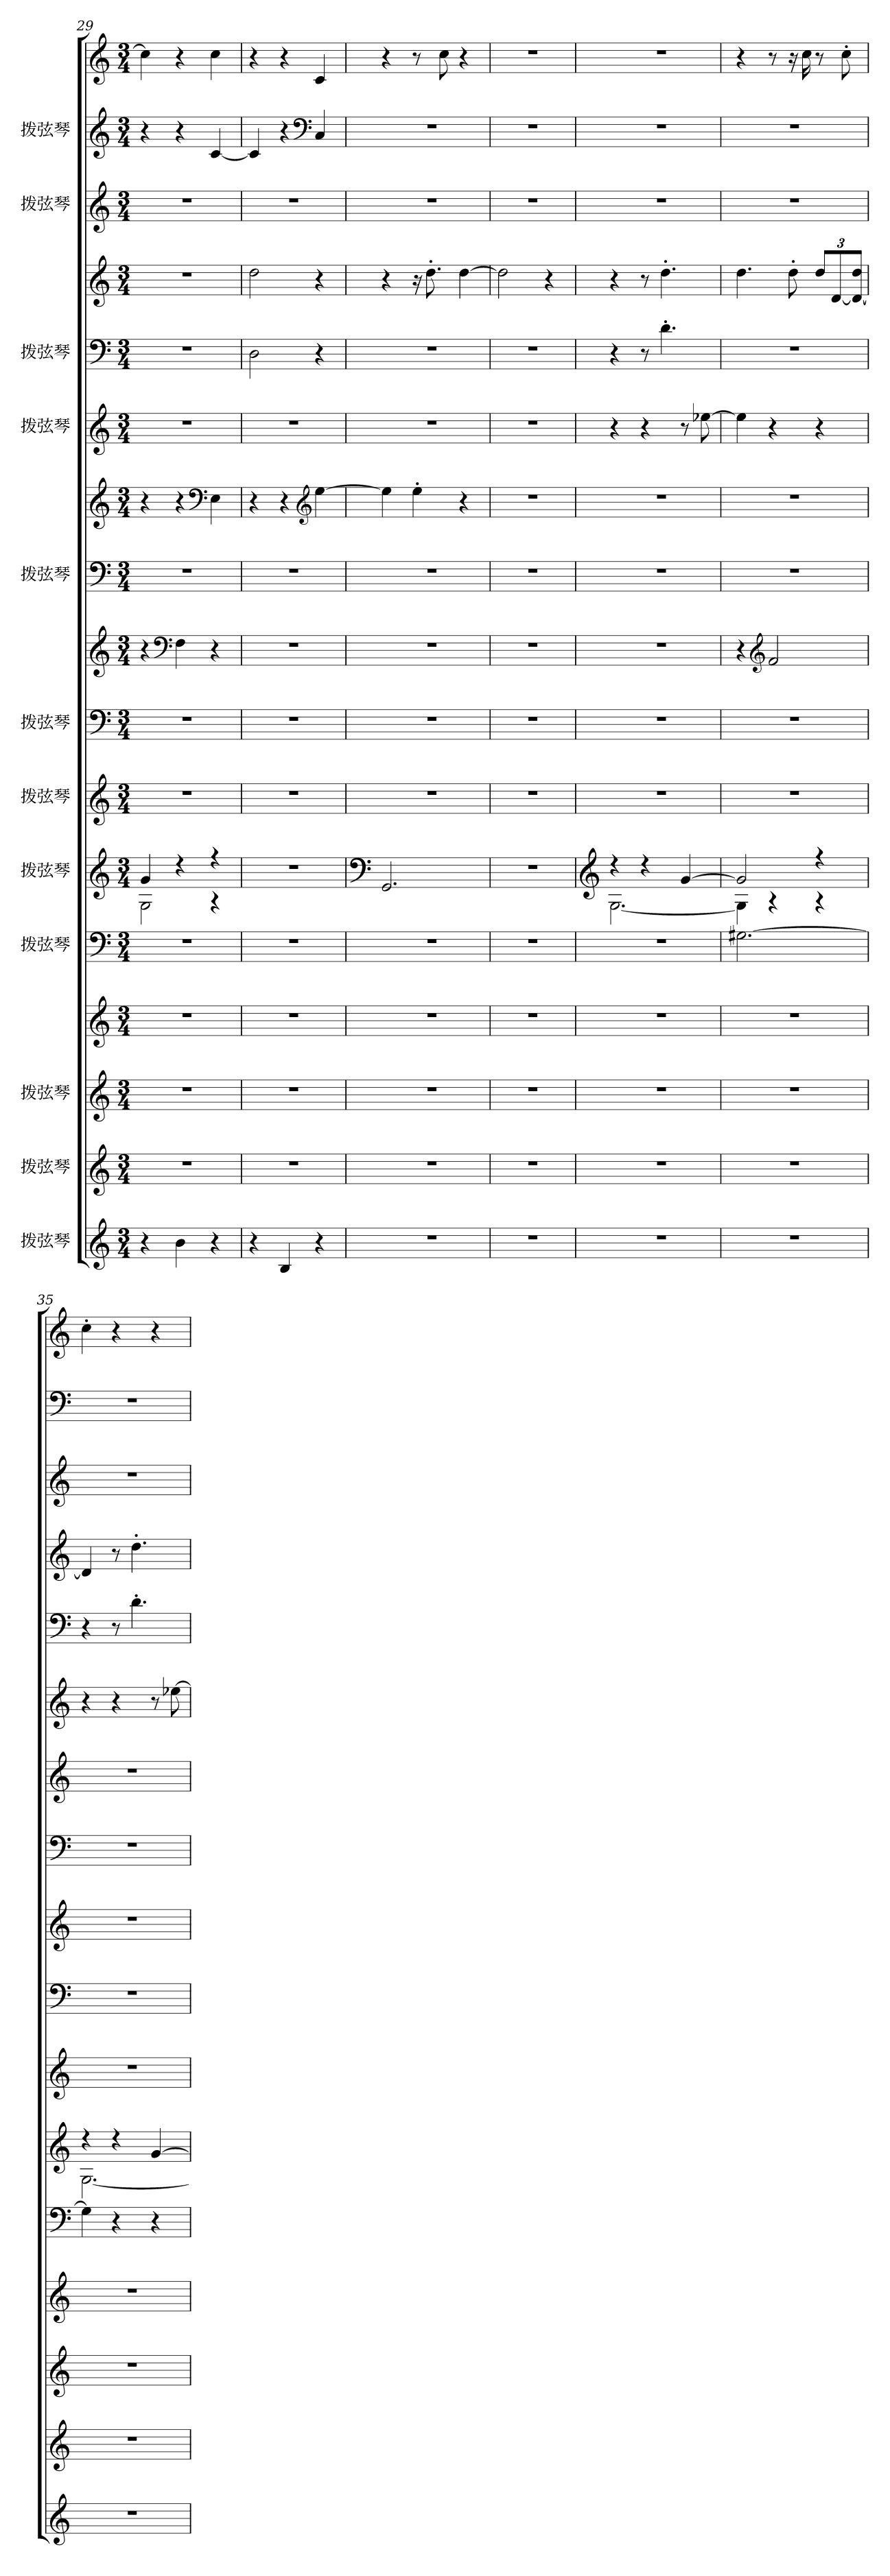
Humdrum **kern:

**kern	**kern	**kern	**kern	**kern	**kern	**kern	**kern	**kern	**kern	**kern	**kern	**kern	**kern	**kern	**kern	**kern
*part12	*part11	*part10	*part10	*part9	*part8	*part7	*part6	*part6	*part5	*part5	*part4	*part3	*part3	*part2	*part1	*part1
*staff17	*staff16	*staff15	*staff14	*staff13	*staff12	*staff11	*staff10	*staff9	*staff8	*staff7	*staff6	*staff5	*staff4	*staff3	*staff2	*staff1
*I"拨弦琴	*I"拨弦琴	*I"拨弦琴	*	*I"拨弦琴	*I"拨弦琴	*I"拨弦琴	*I"拨弦琴	*	*I"拨弦琴	*	*I"拨弦琴	*I"拨弦琴	*	*I"拨弦琴	*I"拨弦琴	*
*clefG2	*clefG2	*clefG2	*clefG2	*clefF4	*clefG2	*clefG2	*clefF4	*clefG2	*clefF4	*clefG2	*clefG2	*clefF4	*clefG2	*clefG2	*clefG2	*clefG2
*k[]	*k[]	*k[]	*k[]	*k[]	*k[]	*k[]	*k[]	*k[]	*k[]	*k[]	*k[]	*k[]	*k[]	*k[]	*k[]	*k[]
*M3/4	*M3/4	*M3/4	*M3/4	*M3/4	*M3/4	*M3/4	*M3/4	*M3/4	*M3/4	*M3/4	*M3/4	*M3/4	*M3/4	*M3/4	*M3/4	*M3/4
=29	=29	=29	=29	=29	=29	=29	=29	=29	=29	=29	=29	=29	=29	=29	=29	=29
*	*	*	*	*	*^	*	*	*	*	*	*	*	*	*	*	*
4r	2.r	2.r	2.r	2.r	4g/	2G\	2.r	2.r	4r	2.r	4r	2.r	2.r	2.r	2.r	4r	4cc\]
*	*	*	*	*	*	*	*	*	*clefF4	*	*	*	*	*	*	*	*
4b\	.	.	.	.	4r	.	.	.	4F\	.	4r	.	.	.	.	4r	4r
*	*	*	*	*	*	*	*	*	*	*	*clefF4	*	*	*	*	*	*
4r	.	.	.	.	4r	4r	.	.	4r	.	4E\	.	.	.	.	[4c/	4cc\
*	*	*	*	*	*v	*v	*	*	*	*	*	*	*	*	*	*	*
!!LO:PB:g=z
=30	=30	=30	=30	=30	=30	=30	=30	=30	=30	=30	=30	=30	=30	=30	=30	=30
4r	2.r	2.r	2.r	2.r	2.r	2.r	2.r	2.r	2.r	4r	2.r	2D\	2dd\	2.r	4c/]	4r
4B/	.	.	.	.	.	.	.	.	.	4r	.	.	.	.	4r	4r
*	*	*	*	*	*	*	*	*	*	*clefG2	*	*	*	*	*clefF4	*
4r	.	.	.	.	.	.	.	.	.	[4ee\	.	4r	4r	.	4C/	4c/
=31	=31	=31	=31	=31	=31	=31	=31	=31	=31	=31	=31	=31	=31	=31	=31	=31
*	*	*	*	*	*clefF4	*	*	*	*	*	*	*	*	*	*	*
2.r	2.r	2.r	2.r	2.r	2.GG/	2.r	2.r	2.r	2.r	4ee\]	2.r	2.r	4r	2.r	2.r	4r
.	.	.	.	.	.	.	.	.	.	4ee'\	.	.	16r	.	.	8r
.	.	.	.	.	.	.	.	.	.	.	.	.	8.dd'\	.	.	.
.	.	.	.	.	.	.	.	.	.	.	.	.	.	.	.	8cc\
.	.	.	.	.	.	.	.	.	.	4r	.	.	[4dd\	.	.	4r
=32	=32	=32	=32	=32	=32	=32	=32	=32	=32	=32	=32	=32	=32	=32	=32	=32
2.r	2.r	2.r	2.r	2.r	2.r	2.r	2.r	2.r	2.r	2.r	2.r	2.r	2dd\]	2.r	2.r	2.r
.	.	.	.	.	.	.	.	.	.	.	.	.	4r	.	.	.
=33	=33	=33	=33	=33	=33	=33	=33	=33	=33	=33	=33	=33	=33	=33	=33	=33
*	*	*	*	*	*clefG2	*	*	*	*	*	*	*	*	*	*	*
*	*	*	*	*	*^	*	*	*	*	*	*	*	*	*	*	*
2.r	2.r	2.r	2.r	2.r	4r	[2.G\	2.r	2.r	2.r	2.r	2.r	4r	4r	4r	2.r	2.r	2.r
.	.	.	.	.	4r	.	.	.	.	.	.	4r	8r	8r	.	.	.
.	.	.	.	.	.	.	.	.	.	.	.	.	4.d'\	4.dd'\	.	.	.
.	.	.	.	.	[4g/	.	.	.	.	.	.	8r	.	.	.	.	.
.	.	.	.	.	.	.	.	.	.	.	.	[8ee-X\	.	.	.	.	.
=34	=34	=34	=34	=34	=34	=34	=34	=34	=34	=34	=34	=34	=34	=34	=34	=34	=34
2.r	2.r	2.r	2.r	[2.G#X\	2g/]	4G\]	2.r	2.r	4r	2.r	2.r	4ee-\]	2.r	4.dd\	2.r	2.r	4r
*	*	*	*	*	*	*	*	*	*clefG2	*	*	*	*	*	*	*	*
.	.	.	.	.	.	4r	.	.	2f/	.	.	4r	.	.	.	.	8r
.	.	.	.	.	.	.	.	.	.	.	.	.	.	8dd'\	.	.	16r
.	.	.	.	.	.	.	.	.	.	.	.	.	.	.	.	.	16cc\
*	*	*	*	*	*	*	*	*	*	*	*	*	*	*Xbrackettup	*	*	*
.	.	.	.	.	4r	4r	.	.	.	.	.	4r	.	12dd/L	.	.	8r
.	.	.	.	.	.	.	.	.	.	.	.	.	.	[12d/	.	.	.
.	.	.	.	.	.	.	.	.	.	.	.	.	.	.	.	.	8cc'\
.	.	.	.	.	.	.	.	.	.	.	.	.	.	12d/_ 12dd/J	.	.	.
=35	=35	=35	=35	=35	=35	=35	=35	=35	=35	=35	=35	=35	=35	=35	=35	=35	=35
2.r	2.r	2.r	2.r	4G#\]	4r	[2.G\	2.r	2.r	2.r	2.r	2.r	4r	4r	4d/]	2.r	2.r	4cc'\
.	.	.	.	4r	4r	.	.	.	.	.	.	4r	8r	8r	.	.	4r
.	.	.	.	.	.	.	.	.	.	.	.	.	4.d'\	4.dd'\	.	.	.
.	.	.	.	4r	[4g/	.	.	.	.	.	.	8r	.	.	.	.	4r
.	.	.	.	.	.	.	.	.	.	.	.	[8ee-X\	.	.	.	.	.
*	*	*	*	*	*v	*v	*	*	*	*	*	*	*	*	*	*	*
=	=	=	=	=	=	=	=	=	=	=	=	=	=	=	=	=
*-	*-	*-	*-	*-	*-	*-	*-	*-	*-	*-	*-	*-	*-	*-	*-	*-
